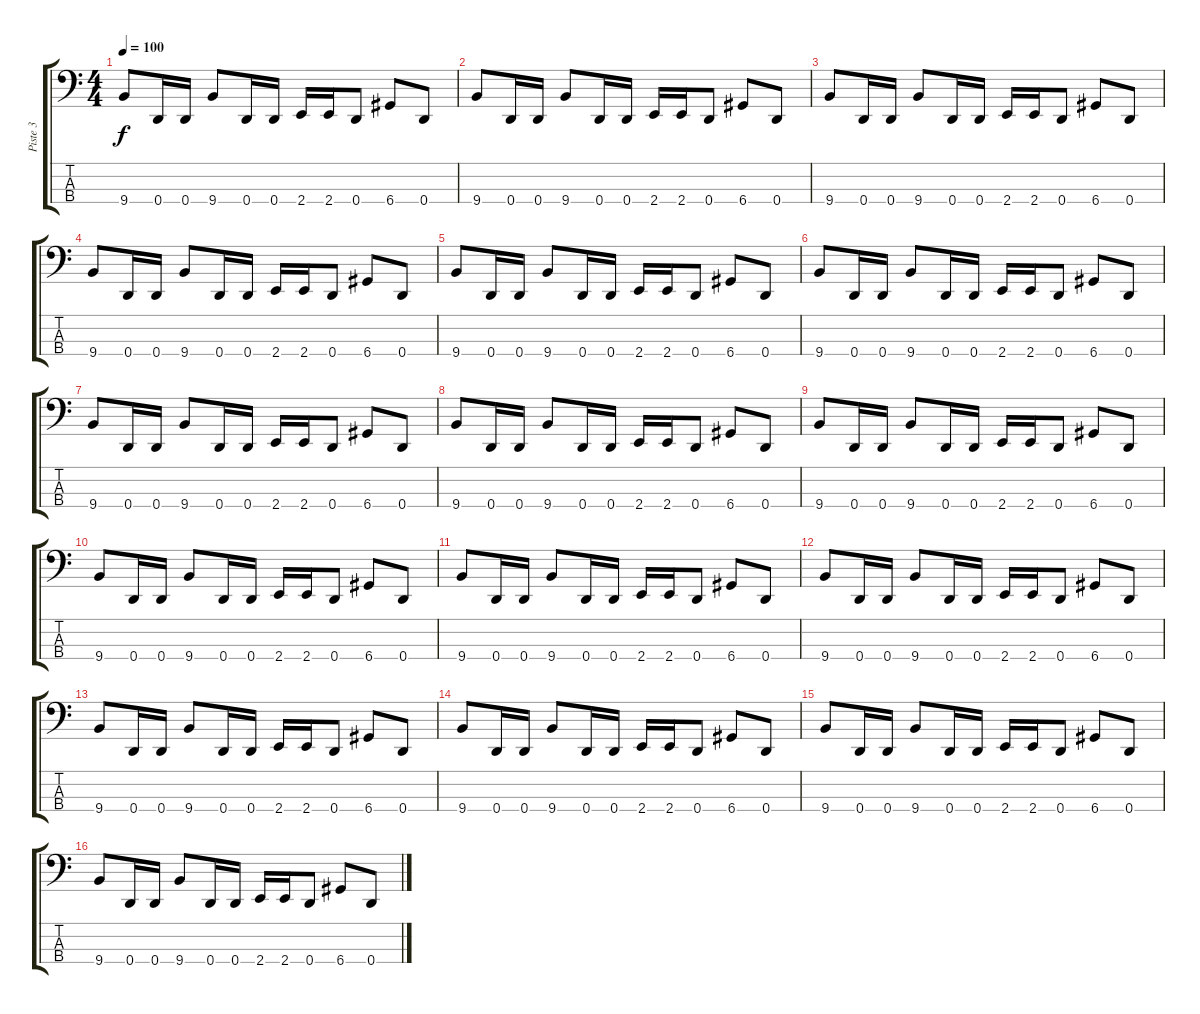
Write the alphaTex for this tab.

\track ("Piste 3" "Piste 3") {instrument electricbassfinger}
\staff {score tabs}
\tuning (G2 D2 A1 D1) {hide}
\ts (4 4)
\tempo 100
\clef f4
\ks c
9.4.8{dy f} 0.4.16 0.4.16 9.4.8 0.4.16 0.4.16 2.4.16 2.4.16 0.4.8 6.4.8 0.4.8 |
9.4.8 0.4.16 0.4.16 9.4.8 0.4.16 0.4.16 2.4.16 2.4.16 0.4.8 6.4.8 0.4.8 |
9.4.8 0.4.16 0.4.16 9.4.8 0.4.16 0.4.16 2.4.16 2.4.16 0.4.8 6.4.8 0.4.8 |
9.4.8 0.4.16 0.4.16 9.4.8 0.4.16 0.4.16 2.4.16 2.4.16 0.4.8 6.4.8 0.4.8 |
9.4.8 0.4.16 0.4.16 9.4.8 0.4.16 0.4.16 2.4.16 2.4.16 0.4.8 6.4.8 0.4.8 |
9.4.8 0.4.16 0.4.16 9.4.8 0.4.16 0.4.16 2.4.16 2.4.16 0.4.8 6.4.8 0.4.8 |
9.4.8 0.4.16 0.4.16 9.4.8 0.4.16 0.4.16 2.4.16 2.4.16 0.4.8 6.4.8 0.4.8 |
9.4.8 0.4.16 0.4.16 9.4.8 0.4.16 0.4.16 2.4.16 2.4.16 0.4.8 6.4.8 0.4.8 |
9.4.8 0.4.16 0.4.16 9.4.8 0.4.16 0.4.16 2.4.16 2.4.16 0.4.8 6.4.8 0.4.8 |
9.4.8 0.4.16 0.4.16 9.4.8 0.4.16 0.4.16 2.4.16 2.4.16 0.4.8 6.4.8 0.4.8 |
9.4.8 0.4.16 0.4.16 9.4.8 0.4.16 0.4.16 2.4.16 2.4.16 0.4.8 6.4.8 0.4.8 |
9.4.8 0.4.16 0.4.16 9.4.8 0.4.16 0.4.16 2.4.16 2.4.16 0.4.8 6.4.8 0.4.8 |
9.4.8 0.4.16 0.4.16 9.4.8 0.4.16 0.4.16 2.4.16 2.4.16 0.4.8 6.4.8 0.4.8 |
9.4.8 0.4.16 0.4.16 9.4.8 0.4.16 0.4.16 2.4.16 2.4.16 0.4.8 6.4.8 0.4.8 |
9.4.8 0.4.16 0.4.16 9.4.8 0.4.16 0.4.16 2.4.16 2.4.16 0.4.8 6.4.8 0.4.8 |
9.4.8 0.4.16 0.4.16 9.4.8 0.4.16 0.4.16 2.4.16 2.4.16 0.4.8 6.4.8 0.4.8
